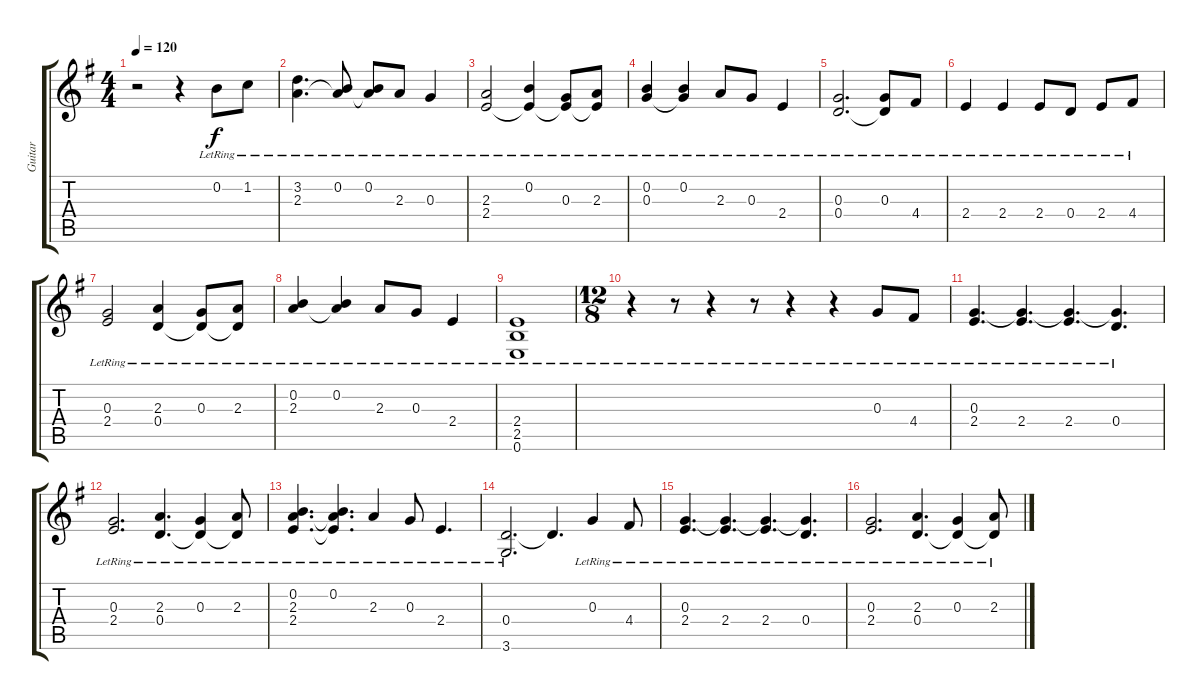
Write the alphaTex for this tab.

\track ("Guitar" "Guitar") {instrument acousticguitarsteel}
\staff {score tabs}
\tuning (E4 B3 G3 D3 A2 E2) {hide}
\ts (4 4)
\tempo 120
\clef g2
\ks g
r.2{dy f} r.4 0.2{lr}.8 1.2{lr}.8 |
(3.2{lr} 2.3).4{d} (0.2{lr} 2.3{t}).8 (0.2{lr} 2.3{t}).8 2.3{lr}.8 0.3{lr}.4 |
(2.3{lr} 2.4).2 (0.2{lr} 2.4{t}).4 (0.3{lr} 2.4{t}).8 (2.3{lr} 2.4{t}).8 |
(0.2{lr} 0.3).4 (0.2{lr} 0.3{t}).4 2.3{lr}.8 0.3{lr}.8 2.4{lr}.4 |
(0.3 0.4{lr}).2{d} (0.3{lr} 0.4{t}).8 4.4{lr}.8 |
2.4{lr}.4 2.4{lr}.4 2.4{lr}.8 0.4{lr}.8 2.4{lr}.8 4.4{lr}.8 |
(0.3{lr} 2.4).2 (2.3{lr} 0.4).4 (0.3{lr} 0.4{t}).8 (2.3{lr} 0.4{t}).8 |
(0.2{lr} 2.3).4 (0.2{lr} 2.3{t}).4 2.3{lr}.8 0.3{lr}.8 2.4{lr}.4 |
(2.4{lr} 2.5 0.6).1 |
\ts (12 8)
r.4 r.8 r.4 r.8 r.4 r.4 0.3{lr}.8 4.4{lr}.8 |
(0.3{lr} 2.4{lr}).4{d} (0.3{t} 2.4{lr}).4{d} (0.3{t} 2.4{lr}).4{d} (0.3{t} 0.4{lr}).4{d} |
(0.3{lr} 2.4{lr}).2{d} (2.3{lr} 0.4{lr}).4{d} (0.3{lr} 0.4{t}).4 (2.3{lr} 0.4{t}).8 |
(0.2{lr} 2.3{lr} 2.4{lr}).4{d} (0.2{lr} 2.3{t} 2.4{t}).4{d} 2.3{lr}.4 0.3{lr}.8 2.4{lr}.4{d} |
(0.4{lr} 3.6{lr}).2{d} 0.4{t}.4{d} 0.3{lr}.4 4.4{lr}.8 |
(0.3{lr} 2.4{lr}).4{d} (0.3{t} 2.4{lr}).4{d} (0.3{t} 2.4{lr}).4{d} (0.3{t} 0.4{lr}).4{d} |
(0.3{lr} 2.4{lr}).2{d} (2.3{lr} 0.4{lr}).4{d} (0.3{lr} 0.4{t}).4 (2.3{lr} 0.4{t}).8
